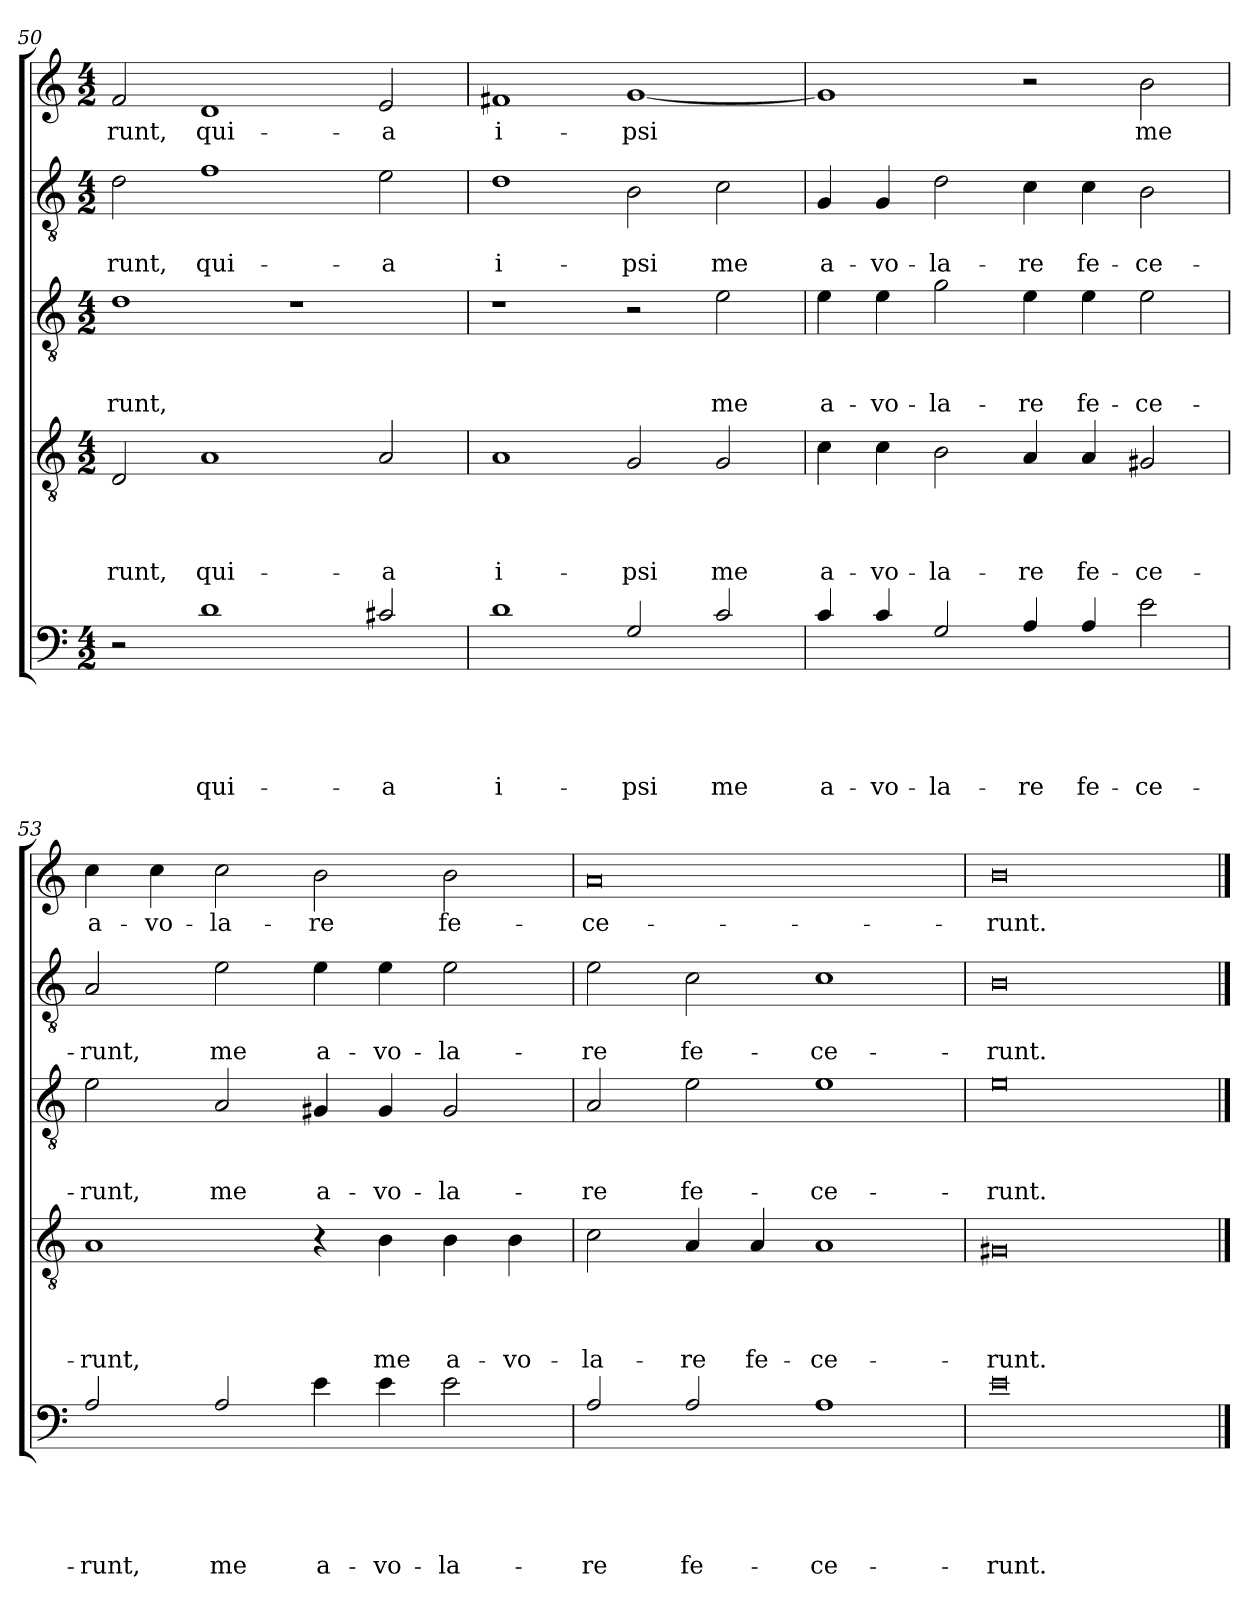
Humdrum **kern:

**kern	**text	**text	**text	**text	**text	**kern	**text	**text	**text	**text	**kern	**text	**text	**text	**kern	**text	**text	**kern	**text
*part5	*part5	*part5	*part5	*part5	*part5	*part4	*part4	*part4	*part4	*part4	*part3	*part3	*part3	*part3	*part2	*part2	*part2	*part1	*part1
*staff5	*staff5	*staff5	*staff5	*staff5	*staff5	*staff4	*staff4	*staff4	*staff4	*staff4	*staff3	*staff3	*staff3	*staff3	*staff2	*staff2	*staff2	*staff1	*staff1
*clefF4	*	*	*	*	*	*clefGv2	*	*	*	*	*clefGv2	*	*	*	*clefGv2	*	*	*clefG2	*
*ITrd8c14	*	*	*	*	*	*	*	*	*	*	*	*	*	*	*	*	*	*	*
*k[]	*	*	*	*	*	*k[]	*	*	*	*	*k[]	*	*	*	*k[]	*	*	*k[]	*
*C:	*	*	*	*	*	*C:	*	*	*	*	*C:	*	*	*	*C:	*	*	*C:	*
*M4/2	*	*	*	*	*	*M4/2	*	*	*	*	*M4/2	*	*	*	*M4/2	*	*	*M4/2	*
=50	=50	=50	=50	=50	=50	=50	=50	=50	=50	=50	=50	=50	=50	=50	=50	=50	=50	=50	=50
!	!	!	!	!	!	!	!	!	!	!LO:LY:b	!	!	!	!LO:LY:b	!	!	!LO:LY:b	!	!LO:LY:b
2r	.	.	.	.	.	2D/	.	.	.	-runt,	1d	.	.	-runt,	2d\	.	-runt,	2f/	-runt,
!	!	!	!	!	!LO:LY:b	!	!	!	!	!LO:LY:b	!	!	!	!	!	!	!LO:LY:b	!	!LO:LY:b
1D	.	.	.	.	qui-	1A	.	.	.	qui-	.	.	.	.	1f	.	qui-	1d	qui-
.	.	.	.	.	.	.	.	.	.	.	1r	.	.	.	.	.	.	.	.
!	!	!	!	!	!LO:LY:b	!	!	!	!	!LO:LY:b	!	!	!	!	!	!	!LO:LY:b	!	!LO:LY:b
2C#X/	.	.	.	.	-a	2A/	.	.	.	-a	.	.	.	.	2e\	.	-a	2e/	-a
=51	=51	=51	=51	=51	=51	=51	=51	=51	=51	=51	=51	=51	=51	=51	=51	=51	=51	=51	=51
!	!	!	!	!	!LO:LY:b	!	!	!	!	!LO:LY:b	!	!	!	!	!	!	!LO:LY:b	!	!LO:LY:b
1D	.	.	.	.	i-	1A	.	.	.	i-	1r	.	.	.	1d	.	i-	1f#X	i-
!	!	!	!	!	!LO:LY:b	!	!	!	!	!LO:LY:b	!	!	!	!	!	!	!LO:LY:b	!	!LO:LY:b
2GG/	.	.	.	.	-psi	2G/	.	.	.	-psi	2r	.	.	.	2B\	.	-psi	[1g	-psi
!	!	!	!	!	!LO:LY:b	!	!	!	!	!LO:LY:b	!	!	!	!LO:LY:b	!	!	!LO:LY:b	!	!
2C/	.	.	.	.	me	2G/	.	.	.	me	2e\	.	.	me	2c\	.	me	.	.
=52	=52	=52	=52	=52	=52	=52	=52	=52	=52	=52	=52	=52	=52	=52	=52	=52	=52	=52	=52
!	!	!	!	!	!LO:LY:b	!	!	!	!	!LO:LY:b	!	!	!	!LO:LY:b	!	!	!LO:LY:b	!	!
4C/	.	.	.	.	a-	4c\	.	.	.	a-	4e\	.	.	a-	4G/	.	a-	1g]	.
!	!	!	!	!	!LO:LY:b	!	!	!	!	!LO:LY:b	!	!	!	!LO:LY:b	!	!	!LO:LY:b	!	!
4C/	.	.	.	.	-vo-	4c\	.	.	.	-vo-	4e\	.	.	-vo-	4G/	.	-vo-	.	.
!	!	!	!	!	!LO:LY:b	!	!	!	!	!LO:LY:b	!	!	!	!LO:LY:b	!	!	!LO:LY:b	!	!
2GG/	.	.	.	.	-la-	2B\	.	.	.	-la-	2g\	.	.	-la-	2d\	.	-la-	.	.
!	!	!	!	!	!LO:LY:b	!	!	!	!	!LO:LY:b	!	!	!	!LO:LY:b	!	!	!LO:LY:b	!	!
4AA/	.	.	.	.	-re	4A/	.	.	.	-re	4e\	.	.	-re	4c\	.	-re	2r	.
!	!	!	!	!	!LO:LY:b	!	!	!	!	!LO:LY:b	!	!	!	!LO:LY:b	!	!	!LO:LY:b	!	!
4AA/	.	.	.	.	fe-	4A/	.	.	.	fe-	4e\	.	.	fe-	4c\	.	fe-	.	.
!	!	!	!	!	!LO:LY:b	!	!	!	!	!LO:LY:b	!	!	!	!LO:LY:b	!	!	!LO:LY:b	!	!LO:LY:b
2E\	.	.	.	.	-ce-	2G#X/	.	.	.	-ce-	2e\	.	.	-ce-	2B\	.	-ce-	2b\	me
!!LO:LB:g=z
=53	=53	=53	=53	=53	=53	=53	=53	=53	=53	=53	=53	=53	=53	=53	=53	=53	=53	=53	=53
!	!	!	!	!	!LO:LY:b	!	!	!	!	!LO:LY:b	!	!	!	!LO:LY:b	!	!	!LO:LY:b	!	!LO:LY:b
2AA/	.	.	.	.	-runt,	1A	.	.	.	-runt,	2e\	.	.	-runt,	2A/	.	-runt,	4cc\	a-
!	!	!	!	!	!	!	!	!	!	!	!	!	!	!	!	!	!	!	!LO:LY:b
.	.	.	.	.	.	.	.	.	.	.	.	.	.	.	.	.	.	4cc\	-vo-
!	!	!	!	!	!LO:LY:b	!	!	!	!	!	!	!	!	!LO:LY:b	!	!	!LO:LY:b	!	!LO:LY:b
2AA/	.	.	.	.	me	.	.	.	.	.	2A/	.	.	me	2e\	.	me	2cc\	-la-
!	!	!	!	!	!LO:LY:b	!	!	!	!	!	!	!	!	!LO:LY:b	!	!	!LO:LY:b	!	!LO:LY:b
4E\	.	.	.	.	a-	4r	.	.	.	.	4G#X/	.	.	a-	4e\	.	a-	2b\	-re
!	!	!	!	!	!LO:LY:b	!	!	!	!	!LO:LY:b	!	!	!	!LO:LY:b	!	!	!LO:LY:b	!	!
4E\	.	.	.	.	-vo-	4B\	.	.	.	me	4G#/	.	.	-vo-	4e\	.	-vo-	.	.
!	!	!	!	!	!LO:LY:b	!	!	!	!	!LO:LY:b	!	!	!	!LO:LY:b	!	!	!LO:LY:b	!	!LO:LY:b
2E\	.	.	.	.	-la-	4B\	.	.	.	a-	2G#/	.	.	-la-	2e\	.	-la-	2b\	fe-
!	!	!	!	!	!	!	!	!	!	!LO:LY:b	!	!	!	!	!	!	!	!	!
.	.	.	.	.	.	4B\	.	.	.	-vo-	.	.	.	.	.	.	.	.	.
=54	=54	=54	=54	=54	=54	=54	=54	=54	=54	=54	=54	=54	=54	=54	=54	=54	=54	=54	=54
!	!	!	!	!	!LO:LY:b	!	!	!	!	!LO:LY:b	!	!	!	!LO:LY:b	!	!	!LO:LY:b	!	!LO:LY:b
2AA/	.	.	.	.	-re	2c\	.	.	.	-la-	2A/	.	.	-re	2e\	.	-re	0a	-ce-
!	!	!	!	!	!LO:LY:b	!	!	!	!	!LO:LY:b	!	!	!	!LO:LY:b	!	!	!LO:LY:b	!	!
2AA/	.	.	.	.	fe-	4A/	.	.	.	-re	2e\	.	.	fe-	2c\	.	fe-	.	.
!	!	!	!	!	!	!	!	!	!	!LO:LY:b	!	!	!	!	!	!	!	!	!
.	.	.	.	.	.	4A/	.	.	.	fe-	.	.	.	.	.	.	.	.	.
!	!	!	!	!	!LO:LY:b	!	!	!	!	!LO:LY:b	!	!	!	!LO:LY:b	!	!	!LO:LY:b	!	!
1AA	.	.	.	.	-ce-	1A	.	.	.	-ce-	1e	.	.	-ce-	1c	.	-ce-	.	.
=55	=55	=55	=55	=55	=55	=55	=55	=55	=55	=55	=55	=55	=55	=55	=55	=55	=55	=55	=55
!	!	!	!	!	!LO:LY:b	!	!	!	!	!LO:LY:b	!	!	!	!LO:LY:b	!	!	!LO:LY:b	!	!LO:LY:b
0E	.	.	.	.	-runt.	0G#X	.	.	.	-runt.	0e	.	.	-runt.	0B	.	-runt.	0b	-runt.
==	==	==	==	==	==	==	==	==	==	==	==	==	==	==	==	==	==	==	==
*-	*-	*-	*-	*-	*-	*-	*-	*-	*-	*-	*-	*-	*-	*-	*-	*-	*-	*-	*-
